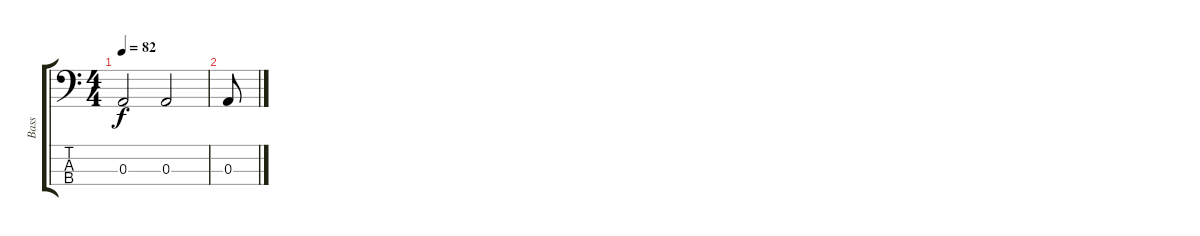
\track ("Bass" "Bass") {instrument electricbassfinger}
\staff {score tabs}
\tuning (G2 D2 A1 E1) {hide}
\ts (4 4)
\tempo 82
\clef f4
\ks c
0.3.2{dy f} 0.3.2 |
0.3.8
